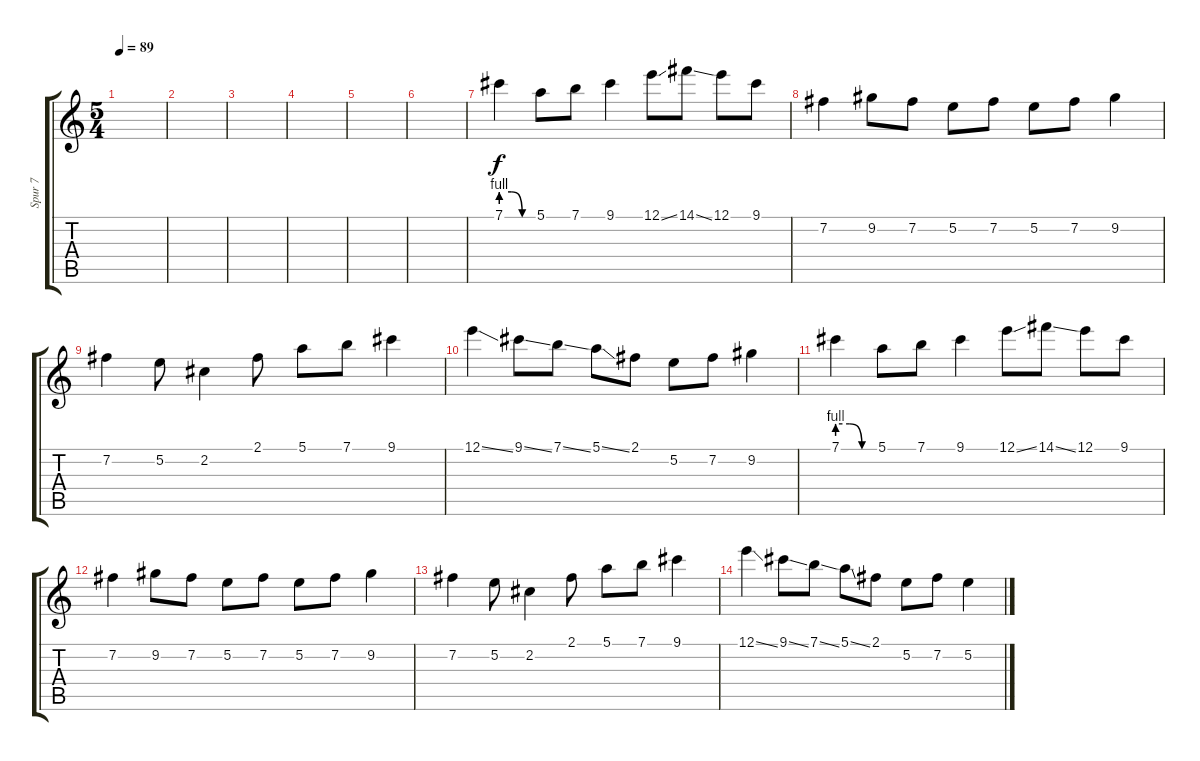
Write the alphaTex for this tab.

\track ("Spur 7" "Spur 7") {instrument overdrivenguitar}
\staff {score tabs}
\tuning (E4 B3 G3 D3 A2 E2) {hide}
\ts (5 4)
\tempo 89
\clef g2
\ks c
|
|
|
|
|
|
7.1{be (custom 0 4 20 4 40 0 60 0)}.4 5.1.8 7.1.8 9.1.4 12.1{ss}.8 14.1{ss}.8 12.1.8 9.1.8 |
7.2.4 9.2.8 7.2.8 5.2.8 7.2.8 5.2.8 7.2.8 9.2.4 |
7.2.4 5.2.8 2.2.4 2.1.8 5.1.8 7.1.8 9.1.4 |
12.1{ss}.4 9.1{ss}.8 7.1{ss}.8 5.1{ss}.8 2.1.8 5.2.8 7.2.8 9.2.4 |
7.1{be (custom 0 4 20 4 40 0 60 0)}.4 5.1.8 7.1.8 9.1.4 12.1{ss}.8 14.1{ss}.8 12.1.8 9.1.8 |
7.2.4 9.2.8 7.2.8 5.2.8 7.2.8 5.2.8 7.2.8 9.2.4 |
7.2.4 5.2.8 2.2.4 2.1.8 5.1.8 7.1.8 9.1.4 |
12.1{ss}.4 9.1{ss}.8 7.1{ss}.8 5.1{ss}.8 2.1.8 5.2.8 7.2.8 5.2.4
